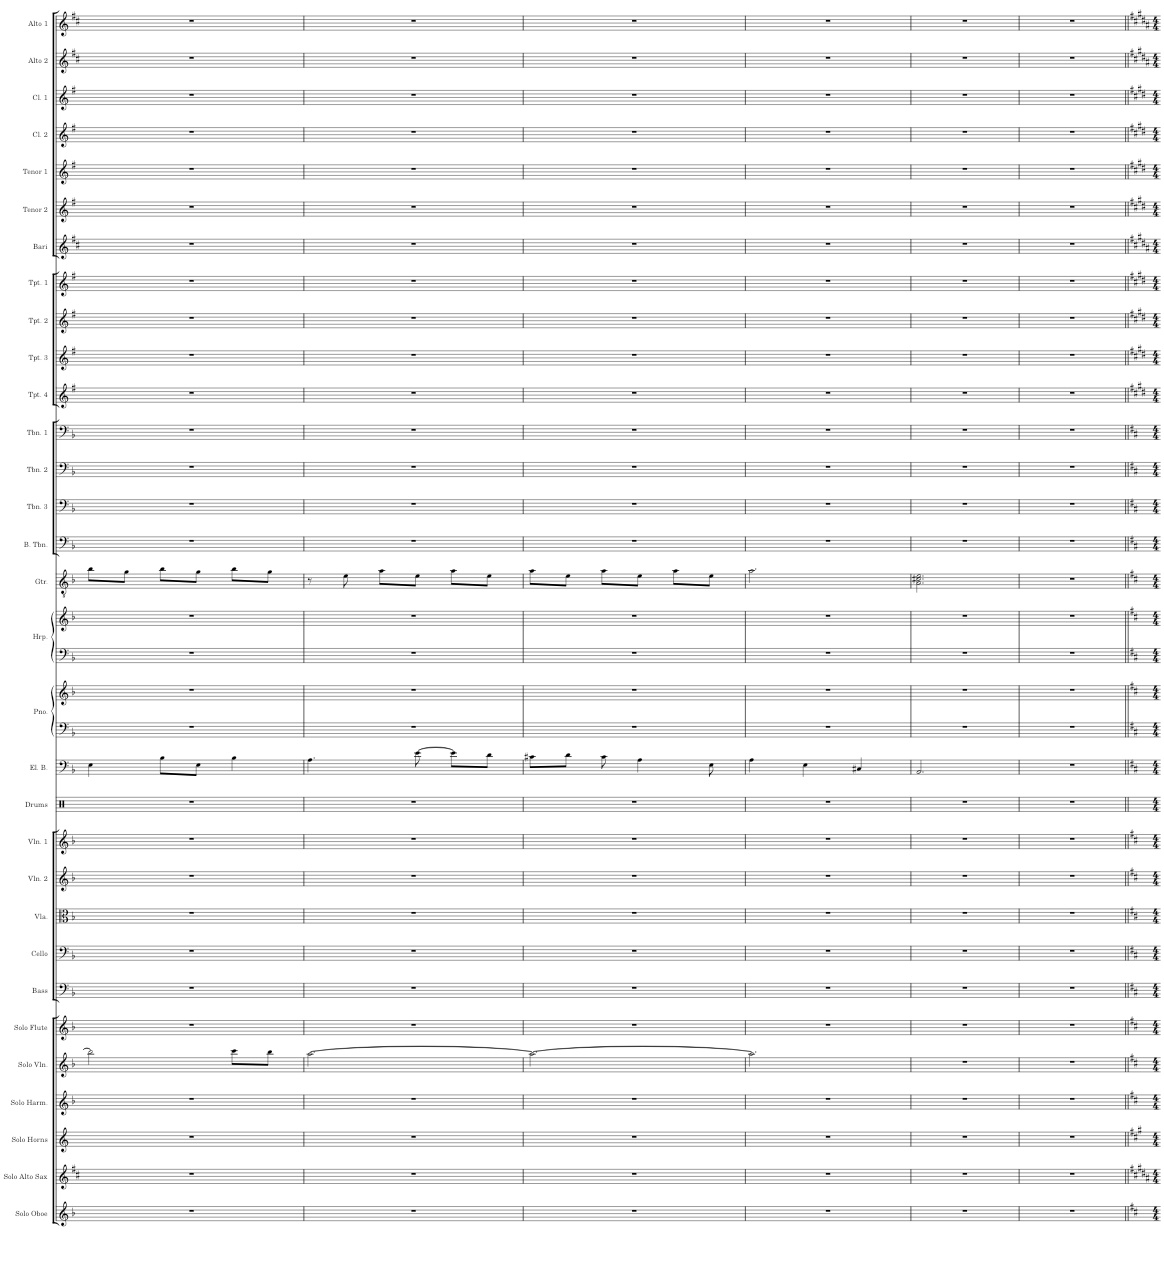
**kern	**kern	**kern	**kern	**kern	**kern	**kern	**kern	**kern	**kern	**kern	**kern	**kern	**kern	**kern	**kern	**kern	**kern	**kern	**kern	**kern	**kern	**kern	**kern	**kern	**kern	**kern	**kern	**kern	**kern	**kern	**kern	**kern
*part31	*part30	*part29	*part28	*part27	*part26	*part25	*part24	*part23	*part22	*part21	*part20	*part19	*part18	*part18	*part17	*part17	*part16	*part15	*part14	*part13	*part12	*part11	*part10	*part9	*part8	*part7	*part6	*part5	*part4	*part3	*part2	*part1
*staff33	*staff32	*staff31	*staff30	*staff29	*staff28	*staff27	*staff26	*staff25	*staff24	*staff23	*staff22	*staff21	*staff20	*staff19	*staff18	*staff17	*staff16	*staff15	*staff14	*staff13	*staff12	*staff11	*staff10	*staff9	*staff8	*staff7	*staff6	*staff5	*staff4	*staff3	*staff2	*staff1
*I"Solo Oboe (Therion)	*I"Solo Alto Saxophone (Alfyn)	*I"Solo F Horns (3) (Olberic)	*I"Solo Harmonica (Tressa)	*I"Solo Violin (Cyrus, Primrose)	*I"Solo Flute (Ophilia), Alto Flute (Therion)	*I"Bass	*I"Cello	*I"Viola	*I"Violin 2	*I"Violin 1	*I"Drums	*I"Electric Bass	*I"Piano (H'aanit)	*	*I"Harp (acc, Primrose)	*	*I"Guitar	*I"Bass Trombone	*I"Trombone 3	*I"Trombone 2	*I"Trombone 1	*I"Trumpet 4	*I"Trumpet 3	*I"Trumpet 2	*I"Trumpet 1	*I"Bari Sax	*I"Tenor Sax 2	*I"Tenor Sax 1	*I"Clarinet 2	*I"Clarinet 1	*I"Alto Sax 2	*I"Alto Sax 1
*I'Solo Oboe	*I'Solo Alto Sax	*I'Solo Horns	*I'Solo Harm.	*I'Solo Vln.	*I'Solo Flute	*I'Bass	*I'Cello	*I'Vla.	*I'Vln. 2	*I'Vln. 1	*I'Drums	*I'El. B.	*I'Pno.	*	*I'Hrp.	*	*I'Gtr.	*I'B. Tbn.	*I'Tbn. 3	*I'Tbn. 2	*I'Tbn. 1	*I'Tpt. 4	*I'Tpt. 3	*I'Tpt. 2	*I'Tpt. 1	*I'Bari	*I'Tenor 2	*I'Tenor 1	*I'Cl. 2	*I'Cl. 1	*I'Alto 2	*I'Alto 1
!!LO:PB:g=z
*clefG2	*clefG2	*clefG2	*clefG2	*clefG2	*clefG2	*clefF4	*clefF4	*clefC3	*clefG2	*clefG2	*clefX	*clefF4	*clefF4	*clefG2	*clefF4	*clefG2	*clefGv2	*clefF4	*clefF4	*clefF4	*clefF4	*clefG2	*clefG2	*clefG2	*clefG2	*clefG2	*clefG2	*clefG2	*clefG2	*clefG2	*clefG2	*clefG2
*	*Trd5c9	*Trd4c7	*	*	*	*Trd7c12	*	*	*	*	*	*Trd7c12	*	*	*	*	*	*	*	*	*	*Trd1c2	*Trd1c2	*Trd1c2	*Trd1c2	*Trd12c21	*Trd8c14	*Trd8c14	*Trd1c2	*Trd1c2	*Trd5c9	*Trd5c9
*k[b-]	*k[f#c#]	*k[]	*k[b-]	*k[b-]	*k[b-]	*k[b-]	*k[b-]	*k[b-]	*k[b-]	*k[b-]	*k[]	*k[b-]	*k[b-]	*k[b-]	*k[b-]	*k[b-]	*k[b-]	*k[b-]	*k[b-]	*k[b-]	*k[b-]	*k[f#]	*k[f#]	*k[f#]	*k[f#]	*k[f#c#]	*k[f#]	*k[f#]	*k[f#]	*k[f#]	*k[f#c#]	*k[f#c#]
*M3/4	*M3/4	*M3/4	*M3/4	*M3/4	*M3/4	*M3/4	*M3/4	*M3/4	*M3/4	*M3/4	*M3/4	*M3/4	*M3/4	*M3/4	*M3/4	*M3/4	*M3/4	*M3/4	*M3/4	*M3/4	*M3/4	*M3/4	*M3/4	*M3/4	*M3/4	*M3/4	*M3/4	*M3/4	*M3/4	*M3/4	*M3/4	*M3/4
=249	=249	=249	=249	=249	=249	=249	=249	=249	=249	=249	=249	=249	=249	=249	=249	=249	=249	=249	=249	=249	=249	=249	=249	=249	=249	=249	=249	=249	=249	=249	=249	=249
2.r	2.r	2.r	2.r	2bb-\]	2.r	2.r	2.r	2.r	2.r	2.r	2.r	4E\	2.r	2.r	2.r	2.r	8b-\L	2.r	2.r	2.r	2.r	2.r	2.r	2.r	2.r	2.r	2.r	2.r	2.r	2.r	2.r	2.r
.	.	.	.	.	.	.	.	.	.	.	.	.	.	.	.	.	8g\J	.	.	.	.	.	.	.	.	.	.	.	.	.	.	.
.	.	.	.	.	.	.	.	.	.	.	.	8B-\L	.	.	.	.	8b-\L	.	.	.	.	.	.	.	.	.	.	.	.	.	.	.
.	.	.	.	.	.	.	.	.	.	.	.	8E\J	.	.	.	.	8g\J	.	.	.	.	.	.	.	.	.	.	.	.	.	.	.
.	.	.	.	8ccc\L	.	.	.	.	.	.	.	4B-\	.	.	.	.	8b-\L	.	.	.	.	.	.	.	.	.	.	.	.	.	.	.
.	.	.	.	8bb-\J	.	.	.	.	.	.	.	.	.	.	.	.	8g\J	.	.	.	.	.	.	.	.	.	.	.	.	.	.	.
=250	=250	=250	=250	=250	=250	=250	=250	=250	=250	=250	=250	=250	=250	=250	=250	=250	=250	=250	=250	=250	=250	=250	=250	=250	=250	=250	=250	=250	=250	=250	=250	=250
2.r	2.r	2.r	2.r	[2.aa\	2.r	2.r	2.r	2.r	2.r	2.r	2.r	4.A\	2.r	2.r	2.r	2.r	8r	2.r	2.r	2.r	2.r	2.r	2.r	2.r	2.r	2.r	2.r	2.r	2.r	2.r	2.r	2.r
.	.	.	.	.	.	.	.	.	.	.	.	.	.	.	.	.	8e\	.	.	.	.	.	.	.	.	.	.	.	.	.	.	.
.	.	.	.	.	.	.	.	.	.	.	.	.	.	.	.	.	8a\L	.	.	.	.	.	.	.	.	.	.	.	.	.	.	.
.	.	.	.	.	.	.	.	.	.	.	.	[8e\	.	.	.	.	8e\J	.	.	.	.	.	.	.	.	.	.	.	.	.	.	.
.	.	.	.	.	.	.	.	.	.	.	.	8e\L]	.	.	.	.	8a\L	.	.	.	.	.	.	.	.	.	.	.	.	.	.	.
.	.	.	.	.	.	.	.	.	.	.	.	8d\J	.	.	.	.	8e\J	.	.	.	.	.	.	.	.	.	.	.	.	.	.	.
=251	=251	=251	=251	=251	=251	=251	=251	=251	=251	=251	=251	=251	=251	=251	=251	=251	=251	=251	=251	=251	=251	=251	=251	=251	=251	=251	=251	=251	=251	=251	=251	=251
2.r	2.r	2.r	2.r	2.aa\_	2.r	2.r	2.r	2.r	2.r	2.r	2.r	8c#X\L	2.r	2.r	2.r	2.r	8a\L	2.r	2.r	2.r	2.r	2.r	2.r	2.r	2.r	2.r	2.r	2.r	2.r	2.r	2.r	2.r
.	.	.	.	.	.	.	.	.	.	.	.	8d\J	.	.	.	.	8e\J	.	.	.	.	.	.	.	.	.	.	.	.	.	.	.
.	.	.	.	.	.	.	.	.	.	.	.	8c#\	.	.	.	.	8a\L	.	.	.	.	.	.	.	.	.	.	.	.	.	.	.
.	.	.	.	.	.	.	.	.	.	.	.	4A\	.	.	.	.	8e\J	.	.	.	.	.	.	.	.	.	.	.	.	.	.	.
.	.	.	.	.	.	.	.	.	.	.	.	.	.	.	.	.	8a\L	.	.	.	.	.	.	.	.	.	.	.	.	.	.	.
.	.	.	.	.	.	.	.	.	.	.	.	8E\	.	.	.	.	8e\J	.	.	.	.	.	.	.	.	.	.	.	.	.	.	.
=252	=252	=252	=252	=252	=252	=252	=252	=252	=252	=252	=252	=252	=252	=252	=252	=252	=252	=252	=252	=252	=252	=252	=252	=252	=252	=252	=252	=252	=252	=252	=252	=252
2.r	2.r	2.r	2.r	2.aa\]	2.r	2.r	2.r	2.r	2.r	2.r	2.r	4A\	2.r	2.r	2.r	2.r	2.a\	2.r	2.r	2.r	2.r	2.r	2.r	2.r	2.r	2.r	2.r	2.r	2.r	2.r	2.r	2.r
.	.	.	.	.	.	.	.	.	.	.	.	4E\	.	.	.	.	.	.	.	.	.	.	.	.	.	.	.	.	.	.	.	.
.	.	.	.	.	.	.	.	.	.	.	.	4C#X/	.	.	.	.	.	.	.	.	.	.	.	.	.	.	.	.	.	.	.	.
=253	=253	=253	=253	=253	=253	=253	=253	=253	=253	=253	=253	=253	=253	=253	=253	=253	=253	=253	=253	=253	=253	=253	=253	=253	=253	=253	=253	=253	=253	=253	=253	=253
2.r	2.r	2.r	2.r	2.r	2.r	2.r	2.r	2.r	2.r	2.r	2.r	2.AA/	2.r	2.r	2.r	2.r	2.A\ 2.c#X\ 2.e\	2.r	2.r	2.r	2.r	2.r	2.r	2.r	2.r	2.r	2.r	2.r	2.r	2.r	2.r	2.r
=254	=254	=254	=254	=254	=254	=254	=254	=254	=254	=254	=254	=254	=254	=254	=254	=254	=254	=254	=254	=254	=254	=254	=254	=254	=254	=254	=254	=254	=254	=254	=254	=254
2.r	2.r	2.r	2.r	2.r	2.r	2.r	2.r	2.r	2.r	2.r	2.r	2.r	2.r	2.r	2.r	2.r	2.r	2.r	2.r	2.r	2.r	2.r	2.r	2.r	2.r	2.r	2.r	2.r	2.r	2.r	2.r	2.r
=||	=||	=||	=||	=||	=||	=||	=||	=||	=||	=||	=||	=||	=||	=||	=||	=||	=||	=||	=||	=||	=||	=||	=||	=||	=||	=||	=||	=||	=||	=||	=||	=||
*-	*-	*-	*-	*-	*-	*-	*-	*-	*-	*-	*-	*-	*-	*-	*-	*-	*-	*-	*-	*-	*-	*-	*-	*-	*-	*-	*-	*-	*-	*-	*-	*-
